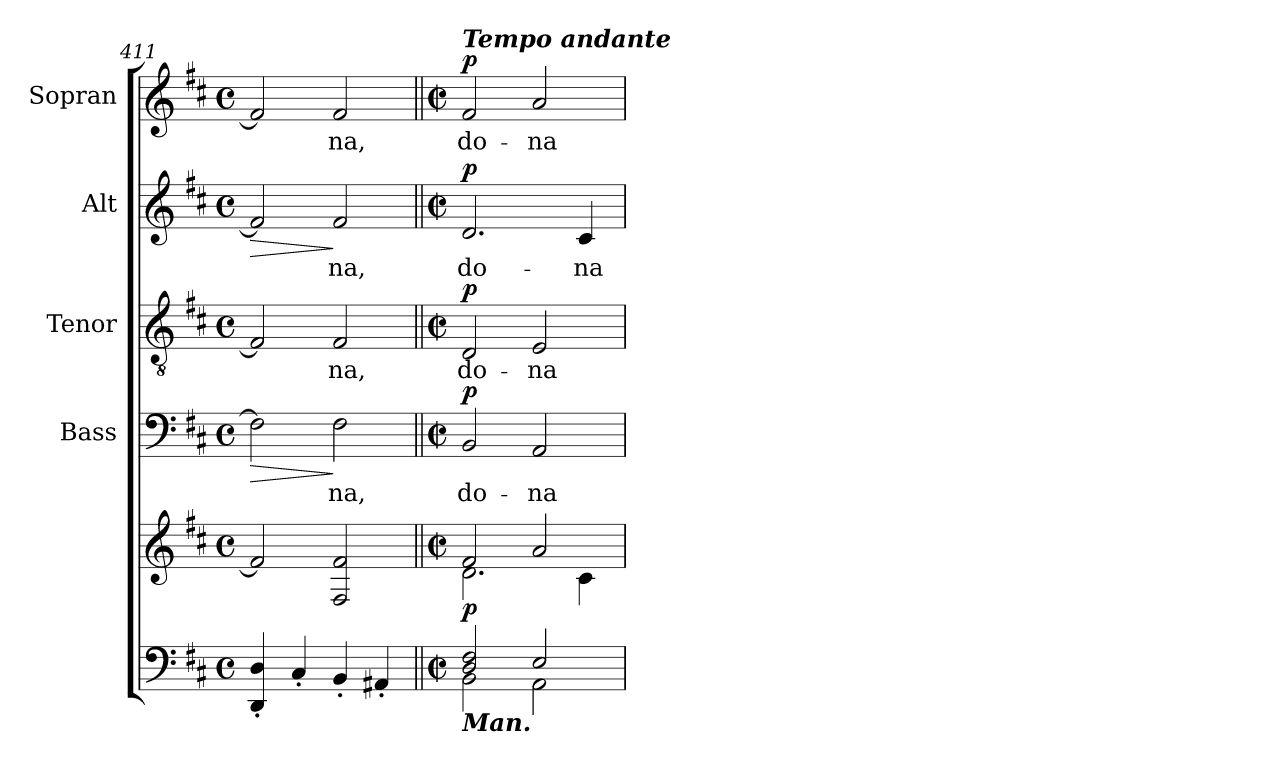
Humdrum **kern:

**kern	**kern	**dynam	**kern	**text	**dynam	**kern	**text	**dynam	**kern	**text	**dynam	**kern	**text	**dynam
*part5	*part5	*part5	*part4	*part4	*part4	*part3	*part3	*part3	*part2	*part2	*part2	*part1	*part1	*part1
*staff6	*staff5	*staff5/6	*staff4	*staff4	*staff4	*staff3	*staff3	*staff3	*staff2	*staff2	*staff2	*staff1	*staff1	*staff1
*	*	*	*I"Bass	*	*	*I"Tenor	*	*	*I"Alt	*	*	*I"Sopran	*	*
*	*	*	*I'B.	*	*	*I'T.	*	*	*I'A.	*	*	*I'S.	*	*
*clefF4	*clefG2	*	*clefF4	*	*	*clefGv2	*	*	*clefG2	*	*	*clefG2	*	*
*k[f#c#]	*k[f#c#]	*	*k[f#c#]	*	*	*k[f#c#]	*	*	*k[f#c#]	*	*	*k[f#c#]	*	*
*D:	*D:	*	*D:	*	*	*D:	*	*	*D:	*	*	*D:	*	*
*M4/4	*M4/4	*	*M4/4	*	*	*M4/4	*	*	*M4/4	*	*	*M4/4	*	*
*met(c)	*met(c)	*	*met(c)	*	*	*met(c)	*	*	*met(c)	*	*	*met(c)	*	*
=411	=411	=411	=411	=411	=411	=411	=411	=411	=411	=411	=411	=411	=411	=411
!	!	!	!	!	!LO:HP:b	!	!	!	!	!	!LO:HP:b	!	!	!
4DD/'< 4D/'<	2f#/]	.	2F#\]	.	>	2F#/]	.	.	2f#/]	.	>	2f#/]	.	.
4C#'</	.	.	.	.	.	.	.	.	.	.	.	.	.	.
!	!	!	!	!LO:LY:b	!	!	!LO:LY:b	!	!	!LO:LY:b	!	!	!LO:LY:b	!
4BB'</	2F#/ 2f#/	.	2F#\	-na,	]	2F#/	-na,	.	2f#/	-na,	]	2f#/	-na,	.
4AA#X'</	.	.	.	.	.	.	.	.	.	.	.	.	.	.
=412||	=412||	=412||	=412||	=412||	=412||	=412||	=412||	=412||	=412||	=412||	=412||	=412||	=412||	=412||
*M2/2	*M2/2	*	*M2/2	*	*	*M2/2	*	*	*M2/2	*	*	*M2/2	*	*
*met(c|)	*met(c|)	*	*met(c|)	*	*	*met(c|)	*	*	*met(c|)	*	*	*met(c|)	*	*
*^	*^	*	*	*	*	*	*	*	*	*	*	*	*	*
!	!	!	!	!	!	!	!	!	!	!	!	!	!	!LO:TX:a:Bi:t=Tempo andante	!	!
!LO:TX:b:Bi:t=Man.	!	!	!	!	!	!	!	!	!	!	!	!	!	!	!	!
!	!	!	!	!LO:DY:b	!	!LO:LY:b	!LO:DY:a	!	!LO:LY:b	!LO:DY:a	!	!LO:LY:b	!LO:DY:a	!	!LO:LY:b	!LO:DY:b
2D/ 2F#/	2BB\	2f#/	2.d\	p	2BB/	do-	p	2D/	do-	p	2.d/	do-	p	2f#/	do-	p
!	!	!	!	!	!	!LO:LY:b	!	!	!LO:LY:b	!	!	!	!	!	!LO:LY:b	!
2E/	2AA\	2a/	.	.	2AA/	-na	.	2E/	-na	.	.	.	.	2a/	-na	.
!	!	!	!	!	!	!	!	!	!	!	!	!LO:LY:b	!	!	!	!
.	.	.	4c#\	.	.	.	.	.	.	.	4c#/	-na	.	.	.	.
*v	*v	*	*	*	*	*	*	*	*	*	*	*	*	*	*	*
*	*v	*v	*	*	*	*	*	*	*	*	*	*	*	*	*
=	=	=	=	=	=	=	=	=	=	=	=	=	=	=
*-	*-	*-	*-	*-	*-	*-	*-	*-	*-	*-	*-	*-	*-	*-
